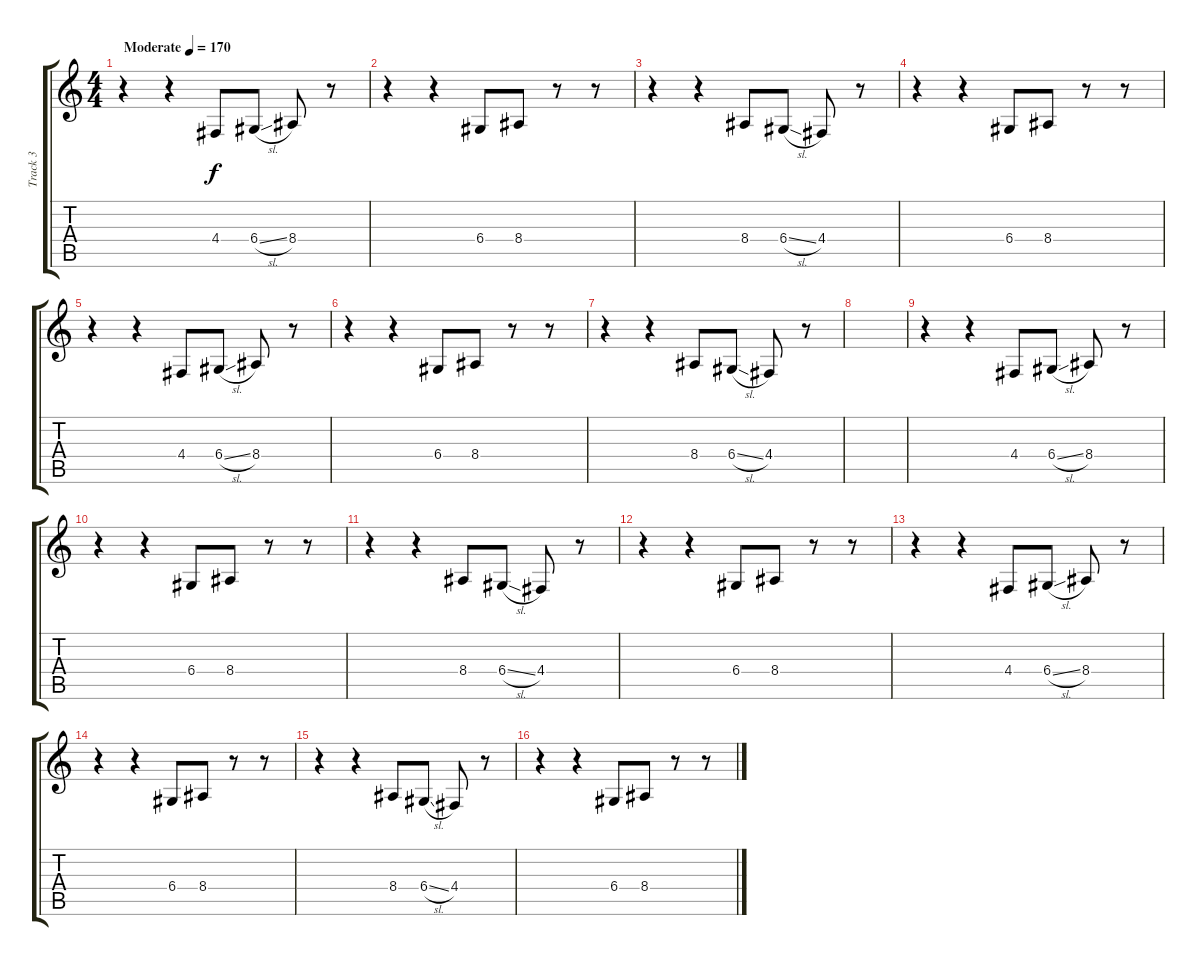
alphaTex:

\track ("Track 3" "Track 3") {instrument lead1square}
\staff {score tabs}
\tuning (E4 B3 G3 D3 A2 E2) {hide}
\ts (4 4)
\tempo (170 "Moderate")
\clef g2
\ks c
r.4{dy f instrument lead1square} r.4 4.4.8 6.4{sl}.8 8.4.8 r.8 |
r.4 r.4 6.4.8 8.4.8 r.8 r.8 |
r.4 r.4 8.4.8 6.4{sl}.8 4.4.8 r.8 |
r.4 r.4 6.4.8 8.4.8 r.8 r.8 |
r.4 r.4 4.4.8 6.4{sl}.8 8.4.8 r.8 |
r.4 r.4 6.4.8 8.4.8 r.8 r.8 |
r.4 r.4 8.4.8 6.4{sl}.8 4.4.8 r.8 |
|
r.4 r.4 4.4.8 6.4{sl}.8 8.4.8 r.8 |
r.4 r.4 6.4.8 8.4.8 r.8 r.8 |
r.4 r.4 8.4.8 6.4{sl}.8 4.4.8 r.8 |
r.4 r.4 6.4.8 8.4.8 r.8 r.8 |
r.4 r.4 4.4.8 6.4{sl}.8 8.4.8 r.8 |
r.4 r.4 6.4.8 8.4.8 r.8 r.8 |
r.4 r.4 8.4.8 6.4{sl}.8 4.4.8 r.8 |
r.4 r.4 6.4.8 8.4.8 r.8 r.8
